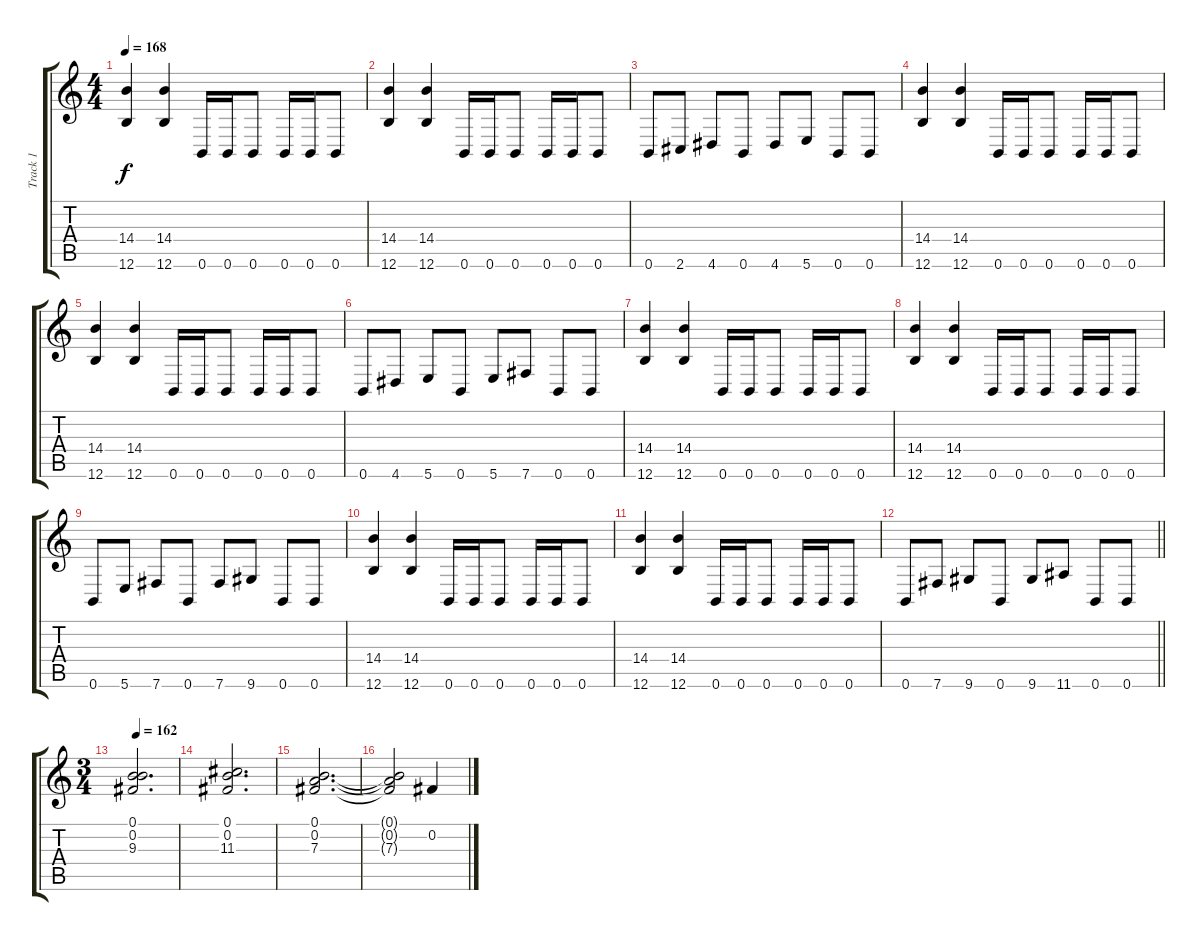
\track ("Track 1" "Track 1") {instrument electricguitarjazz}
\staff {score tabs}
\tuning (B3 Gb3 D3 A2 E2 B1) {hide}
\ts (4 4)
\section ("" "")
\tempo 168
\clef g2
\ks c
(14.4 12.6).4{dy f} (14.4 12.6).4 0.6.16 0.6.16 0.6.8 0.6.16 0.6.16 0.6.8 |
(14.4 12.6).4 (14.4 12.6).4 0.6.16 0.6.16 0.6.8 0.6.16 0.6.16 0.6.8 |
0.6.8 2.6.8 4.6.8 0.6.8 4.6.8 5.6.8 0.6.8 0.6.8 |
(14.4 12.6).4 (14.4 12.6).4 0.6.16 0.6.16 0.6.8 0.6.16 0.6.16 0.6.8 |
(14.4 12.6).4 (14.4 12.6).4 0.6.16 0.6.16 0.6.8 0.6.16 0.6.16 0.6.8 |
0.6.8 4.6.8 5.6.8 0.6.8 5.6.8 7.6.8 0.6.8 0.6.8 |
(14.4 12.6).4 (14.4 12.6).4 0.6.16 0.6.16 0.6.8 0.6.16 0.6.16 0.6.8 |
(14.4 12.6).4 (14.4 12.6).4 0.6.16 0.6.16 0.6.8 0.6.16 0.6.16 0.6.8 |
0.6.8 5.6.8 7.6.8 0.6.8 7.6.8 9.6.8 0.6.8 0.6.8 |
(14.4 12.6).4 (14.4 12.6).4 0.6.16 0.6.16 0.6.8 0.6.16 0.6.16 0.6.8 |
(14.4 12.6).4 (14.4 12.6).4 0.6.16 0.6.16 0.6.8 0.6.16 0.6.16 0.6.8 |
\barLineRight lightlight
0.6.8 7.6.8 9.6.8 0.6.8 9.6.8 11.6.8 0.6.8 0.6.8 |
\ts (3 4)
\section ("" "")
\tempo 162
(0.1 0.2 9.3).2{d} |
(0.1 0.2 11.3).2{d} |
(0.1 0.2 7.3).2{d} |
(0.1{t} 0.2{t} 7.3{t}).2 0.2.4
